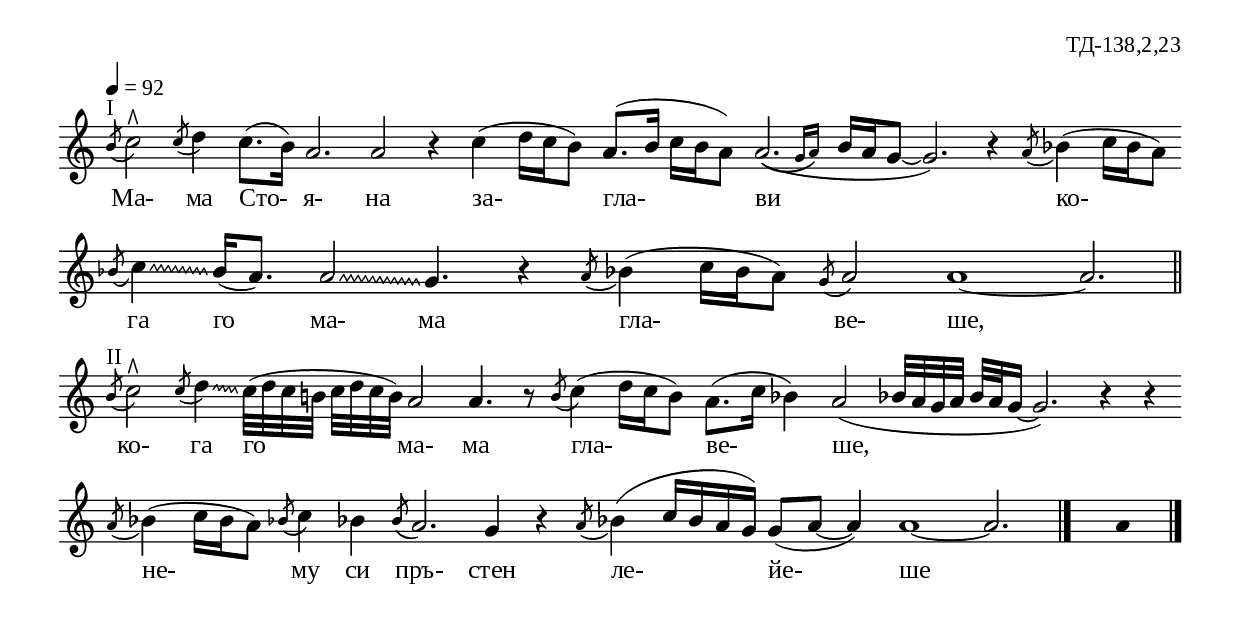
%{
sva_138_2_23
%}

\include "td-preamble.ly"

\score {
\relative c'' {
\tempo 4 = 92
%%\time 2/4
\cadenzaOn
\override Glissando #'style = #'zigzag
\acciaccatura b8^"I" c2^\rtoe \acciaccatura c8 d4 c8.([ b16]) a2. a2 r4 
c4( d16[ c b8]) a8.([ b16] c16[ b a8])
\afterGrace a2.(\( { g16[ a\)] } b16[ a g8]~ g2.) r4 \acciaccatura a8 bes!4( c16[ bes a8]) 
\bar ""
\acciaccatura bes!8 c4\glissando bes16[( a8.]) 
a2\glissando g4. r4 \bar ""
\acciaccatura a8 bes!4( c16[ bes a8]) \acciaccatura g8 a2 a1~ a2.
\bar "||"
\acciaccatura bes8^"II" c2^\rtoe \acciaccatura c8 d4\glissando c32[( d c b] c[ d c b]) a2 
a4. r8 
\acciaccatura b8 c4( d16[ c b8]) a8.([ c16] bes4)
a2( bes!32[ a g a] bes[ a g16~] g2.) r4 r 
\bar "" 
\acciaccatura a8 bes!4( c16[ bes a8]) \acciaccatura bes!8 c4
bes! \acciaccatura bes8 a2. g4 r4 \acciaccatura a8 bes!4( c16[ bes a g]) g8([ a]~ a4) a1~ a2.
 \bar "|." 
s4 \fixB a \fixC
  \bar "|."  
}
\addlyrics { Ма- ма Сто- я- на за- гла- ви ко- га го ма- ма гла- ве- ше, 
ко- га го ма- ма гла- ве- ше, не- му си пръ- стен ле- йе- ше }
%
\layout {
   \context { 
	    \Staff \remove "Time_signature_engraver" } 
  indent = #0
  line-width = 190\mm
  ragged-right=##f
}
%
\midi { 
	\context {
		\Score tempoWholesPerMinute = #(ly:make-moment 92 4)
		}
	}
}
%
\header{
  opus = "ТД-138,2,23"
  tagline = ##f
}


